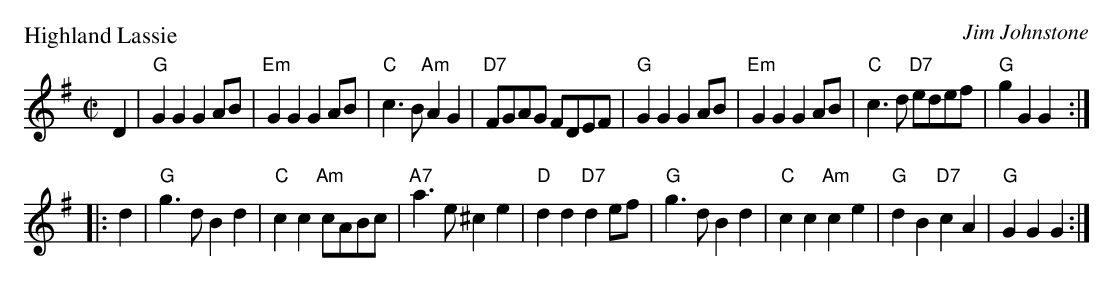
X:1
P: Highland Lassie
C: Jim Johnstone
M: C|
L: 1/8
K: G
D2 \
| "G"G2G2 G2AB | "Em"G2G2 G2AB | "C"c3B "Am"A2G2 | "D7"FGAG FDEF \
| "G"G2G2 G2AB | "Em"G2G2 G2AB | "C"c3d "D7"edef | "G"g2G2 G2 :|
|: d2 \
| "G"g3d B2d2 | "C"c2c2 "Am"cABc | "A7"a3e ^c2e2 | "D"d2d2 "D7"d2ef \
| "G"g3d B2d2 | "C"c2c2 "Am"c2e2 | "G"d2B2 "D7"c2A2 | "G"G2G2 G2 :|
